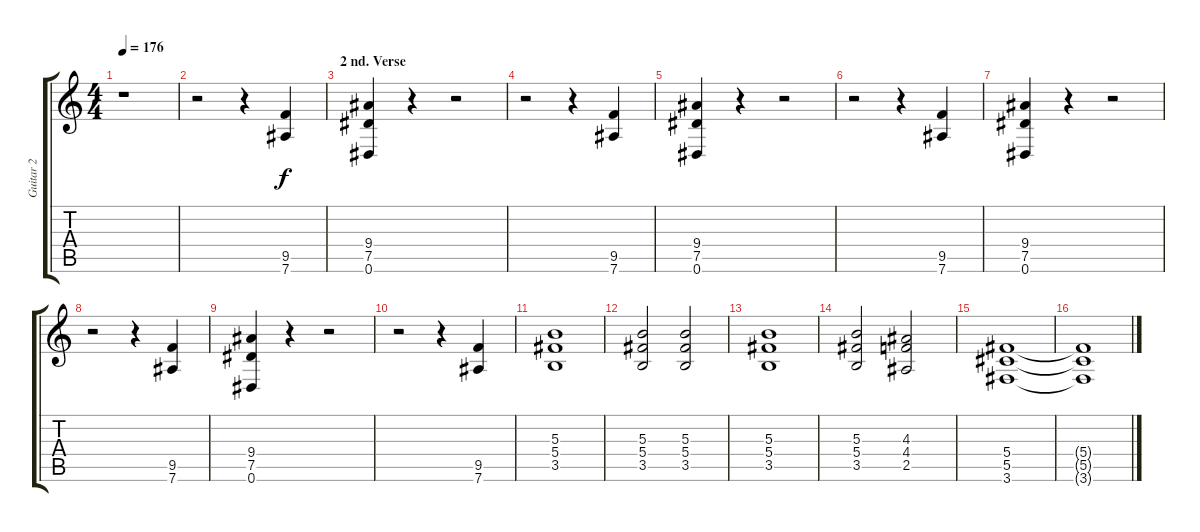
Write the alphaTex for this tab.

\track ("Guitar 2" "Guitar 2") {instrument overdrivenguitar}
\staff {score tabs}
\tuning (Eb4 Bb3 Gb3 Db3 Ab2 Eb2) {hide}
\ts (4 4)
\tempo 176
\clef g2
\ks c
r.1{dy f} |
r.2 r.4 (9.5 7.6).4 |
\section ("" "2 nd. Verse")
(9.4 7.5 0.6).4 r.4 r.2 |
r.2 r.4 (9.5 7.6).4 |
(9.4 7.5 0.6).4 r.4 r.2 |
r.2 r.4 (9.5 7.6).4 |
(9.4 7.5 0.6).4 r.4 r.2 |
r.2 r.4 (9.5 7.6).4 |
(9.4 7.5 0.6).4 r.4 r.2 |
r.2 r.4 (9.5 7.6).4 |
(5.3 5.4 3.5).1 |
(5.3 5.4 3.5).2 (5.3 5.4 3.5).2 |
(5.3 5.4 3.5).1 |
(5.3 5.4 3.5).2 (4.3 4.4 2.5).2 |
(5.4 5.5 3.6).1 |
(5.4{t} 5.5{t} 3.6{t}).1
